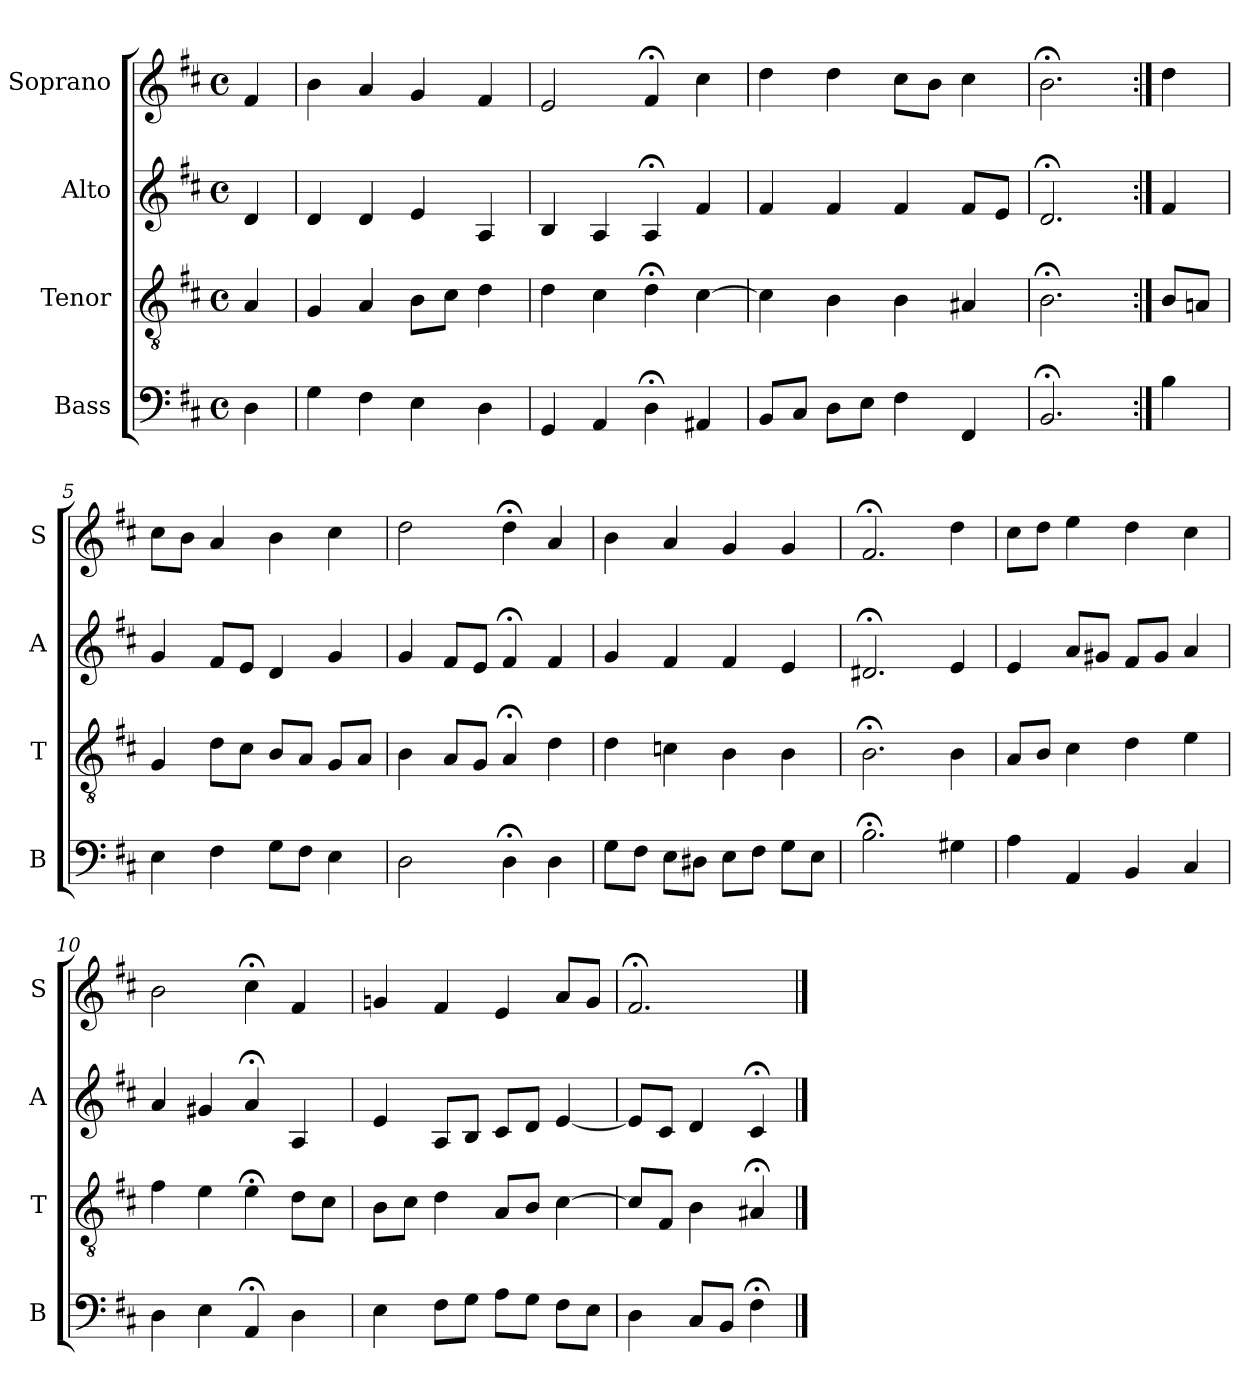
**kern	**kern	**kern	**kern
*part4	*part3	*part2	*part1
*staff4	*staff3	*staff2	*staff1
*I"Bass	*I"Tenor	*I"Alto	*I"Soprano
*I'B	*I'T	*I'A	*I'S
*clefF4	*clefGv2	*clefG2	*clefG2
*k[f#c#]	*k[f#c#]	*k[f#c#]	*k[f#c#]
*b:	*b:	*b:	*b:
*M4/4	*M4/4	*M4/4	*M4/4
*met(c)	*met(c)	*met(c)	*met(c)
*MM100	*MM100	*MM100	*MM100
=	=	=	=
4D	4A	4d	4f#
=1	=1	=1	=1
4G	4G	4d	4b
4F#	4A	4d	4a
4E	8BL	4e	4g
.	8c#J	.	.
4D	4d	4A	4f#
=2	=2	=2	=2
4GG	4d	4B	2e
4AA	4c#	4Ai	.
4D;<	4d;<	4A;<i	4f#;<i
4AA#X	[4c#	4f#i	4cc#i
=3	=3	=3	=3
8BBL	4c#]	4f#	4dd
8C#J	.	.	.
8DL	4B	4f#	4dd
8EJ	.	.	.
4F#	4B	4f#	8cc#L
.	.	.	8bJ
4FF#	4A#X	8f#L	4cc#
.	.	8eJ	.
=4	=4	=4	=4
2.BB;<	2.B;<	2.d;<	2.b;<
=:|!	=:|!	=:|!	=:|!
4B	8BL	4f#	4dd
.	8AnJ	.	.
=5	=5	=5	=5
4E	4G	4g	8cc#L
.	.	.	8bJ
4F#	8dL	8f#L	4a
.	8c#J	8eJ	.
8GL	8BL	4d	4b
8F#J	8AJ	.	.
4E	8GL	4g	4cc#
.	8AJ	.	.
=6	=6	=6	=6
2D	4B	4g	2dd
.	8AL	8f#L	.
.	8GJ	8eJ	.
4D;<	4A;<	4f#;<	4dd;<
4D	4d	4f#	4a
=7	=7	=7	=7
8GL	4d	4g	4b
8F#J	.	.	.
8EL	4cn	4f#	4a
8D#XJ	.	.	.
8EL	4B	4f#	4g
8F#J	.	.	.
8GL	4B	4e	4g
8EJ	.	.	.
=8	=8	=8	=8
2.B;<	2.B;<	2.d#X;<	2.f#;<
4G#X	4B	4e	4dd
=9	=9	=9	=9
4A	8AL	4e	8cc#L
.	8BJ	.	8ddJ
4AA	4c#	8aL	4ee
.	.	8g#XJ	.
4BB	4d	8f#L	4dd
.	.	8g#J	.
4C#	4e	4a	4cc#
=10	=10	=10	=10
4D	4f#	4a	2b
4E	4e	4g#X	.
4AA;<	4e;<	4a;<	4cc#;<
4D	8dL	4A	4f#
.	8c#J	.	.
=11	=11	=11	=11
4E	8BL	4e	4gn
.	8c#J	.	.
8F#L	4d	8AL	4f#
8GJ	.	8BJ	.
8AL	8AL	8c#L	4e
8GJ	8BJ	8dJ	.
8F#L	[4c#	[4e	8aL
8EJ	.	.	8gJ
=12	=12	=12	=12
4D	8c#L]	8eL]	2.f#;<
.	8F#J	8c#J	.
8C#L	4B	4d	.
8BBJ	.	.	.
4F#;<	4A#X;<	4c#;<	.
==	==	==	==
*-	*-	*-	*-
